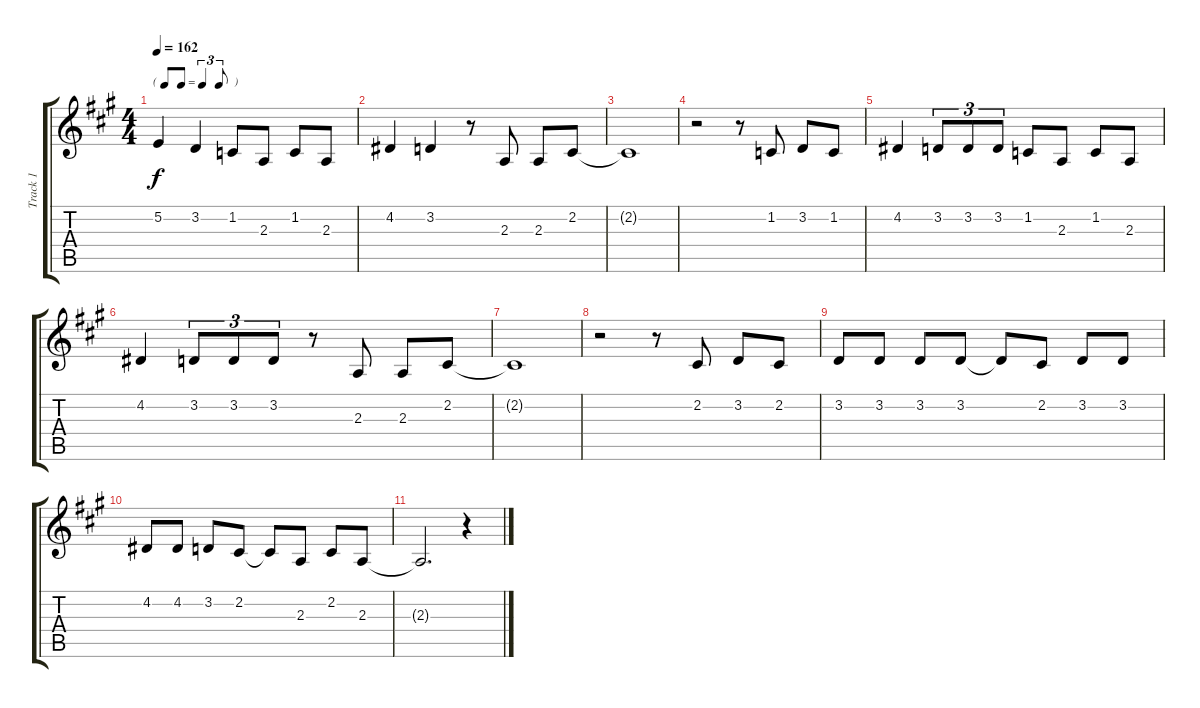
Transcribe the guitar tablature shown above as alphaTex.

\track ("Track 1" "Track 1") {instrument tenorsax}
\staff {score tabs}
\tuning (E4 B3 G3 D3 A2 E2) {hide}
\ts (4 4)
\tf triplet8th
\tempo 162
\clef g2
\ks a
5.2{t}.4{dy f} 3.2.4 1.2.8 2.3.8 1.2.8 2.3.8 |
4.2.4 3.2.4 r.8 2.3.8 2.3.8 2.2.8 |
2.2{t}.1 |
r.2 r.8 1.2.8 3.2.8 1.2.8 |
4.2.4 3.2.8{tu (3 2)} 3.2.8{tu (3 2)} 3.2.8{tu (3 2)} 1.2.8 2.3.8 1.2.8 2.3.8 |
4.2.4 3.2.8{tu (3 2)} 3.2.8{tu (3 2)} 3.2.8{tu (3 2)} r.8 2.3.8 2.3.8 2.2.8 |
2.2{t}.1 |
r.2 r.8 2.2.8 3.2.8 2.2.8 |
3.2.8 3.2.8 3.2.8 3.2.8 3.2{t}.8 2.2.8 3.2.8 3.2.8 |
4.2.8 4.2.8 3.2.8 2.2.8 2.2{t}.8 2.3.8 2.2.8 2.3.8 |
2.3{t}.2{d} r.4
